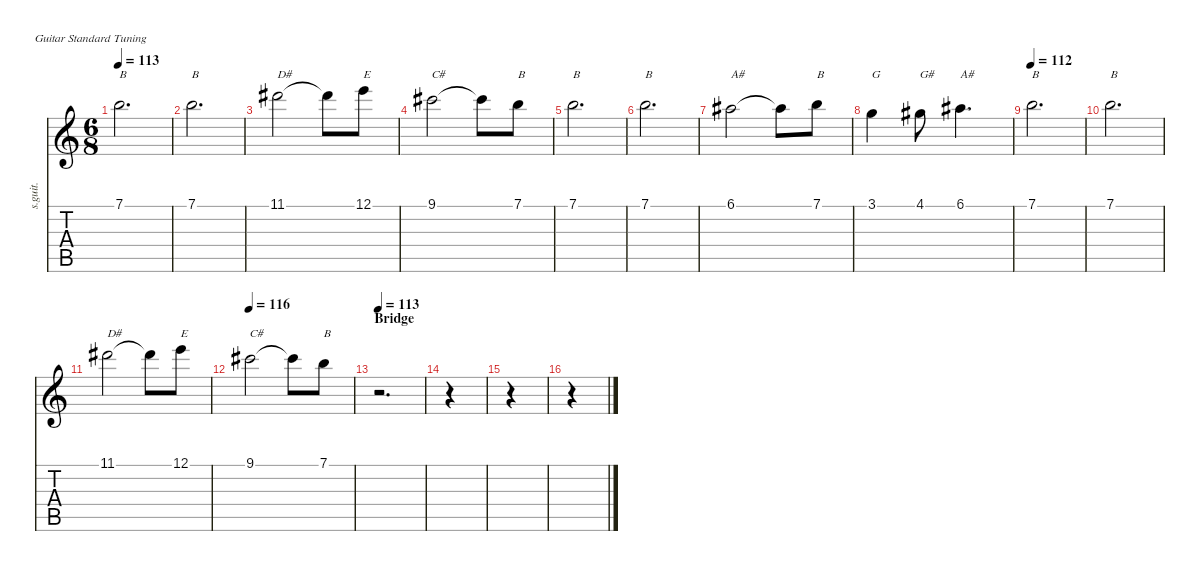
\defaultSystemsLayout 4
\hideDynamics
\bracketExtendMode nobrackets
\track ("Keyboard Synth" "s.guit.") {instrument lead2sawtooth}
\staff {score tabs}
\tuning (E4 B3 G3 D3 A2 E2)
\displaytranspose 12
\ts (6 8)
\tempo 113
\clef g2
\ks c
7.1.2{d txt "B" lyrics (0 "") lyrics (1 "") lyrics (2 "") lyrics (3 "") lyrics (4 "") dy p} |
7.1.2{d txt "B" lyrics (0 "") lyrics (1 "") lyrics (2 "") lyrics (3 "") lyrics (4 "")} |
11.1{acc #}.2{txt "D#" lyrics (0 "") lyrics (1 "") lyrics (2 "") lyrics (3 "") lyrics (4 "")} 11.1{t}.8{lyrics (0 "") lyrics (1 "") lyrics (2 "") lyrics (3 "") lyrics (4 "")} 12.1.8{txt "E" lyrics (0 "") lyrics (1 "") lyrics (2 "") lyrics (3 "") lyrics (4 "")} |
9.1{acc #}.2{txt "C#" lyrics (0 "") lyrics (1 "") lyrics (2 "") lyrics (3 "") lyrics (4 "")} 9.1{t acc #}.8{lyrics (0 "") lyrics (1 "") lyrics (2 "") lyrics (3 "") lyrics (4 "")} 7.1.8{txt "B" lyrics (0 "") lyrics (1 "") lyrics (2 "") lyrics (3 "") lyrics (4 "")} |
7.1.2{d txt "B" lyrics (0 "") lyrics (1 "") lyrics (2 "") lyrics (3 "") lyrics (4 "")} |
7.1.2{d txt "B" lyrics (0 "") lyrics (1 "") lyrics (2 "") lyrics (3 "") lyrics (4 "")} |
6.1{acc #}.2{txt "A#" lyrics (0 "") lyrics (1 "") lyrics (2 "") lyrics (3 "") lyrics (4 "")} 6.1{t}.8{lyrics (0 "") lyrics (1 "") lyrics (2 "") lyrics (3 "") lyrics (4 "")} 7.1.8{txt "B" lyrics (0 "") lyrics (1 "") lyrics (2 "") lyrics (3 "") lyrics (4 "")} |
3.1.4{txt "G" lyrics (0 "") lyrics (1 "") lyrics (2 "") lyrics (3 "") lyrics (4 "")} 4.1{acc #}.8{txt "G#" lyrics (0 "") lyrics (1 "") lyrics (2 "") lyrics (3 "") lyrics (4 "")} 6.1{acc #}.4{d txt "A#" lyrics (0 "") lyrics (1 "") lyrics (2 "") lyrics (3 "") lyrics (4 "")} |
\tempo 112
7.1.2{d txt "B" lyrics (0 "") lyrics (1 "") lyrics (2 "") lyrics (3 "") lyrics (4 "")} |
7.1.2{d txt "B" lyrics (0 "") lyrics (1 "") lyrics (2 "") lyrics (3 "") lyrics (4 "")} |
11.1{acc #}.2{txt "D#" lyrics (0 "") lyrics (1 "") lyrics (2 "") lyrics (3 "") lyrics (4 "")} 11.1{t}.8{lyrics (0 "") lyrics (1 "") lyrics (2 "") lyrics (3 "") lyrics (4 "")} 12.1.8{txt "E" lyrics (0 "") lyrics (1 "") lyrics (2 "") lyrics (3 "") lyrics (4 "")} |
\tempo 116
9.1{acc #}.2{txt "C#" lyrics (0 "") lyrics (1 "") lyrics (2 "") lyrics (3 "") lyrics (4 "")} 9.1{t acc #}.8{lyrics (0 "") lyrics (1 "") lyrics (2 "") lyrics (3 "") lyrics (4 "")} 7.1.8{txt "B" lyrics (0 "") lyrics (1 "") lyrics (2 "") lyrics (3 "") lyrics (4 "")} |
\section ("" "Bridge")
\tempo 113
r.2{d} |
r.4 |
r.4 |
r.4
